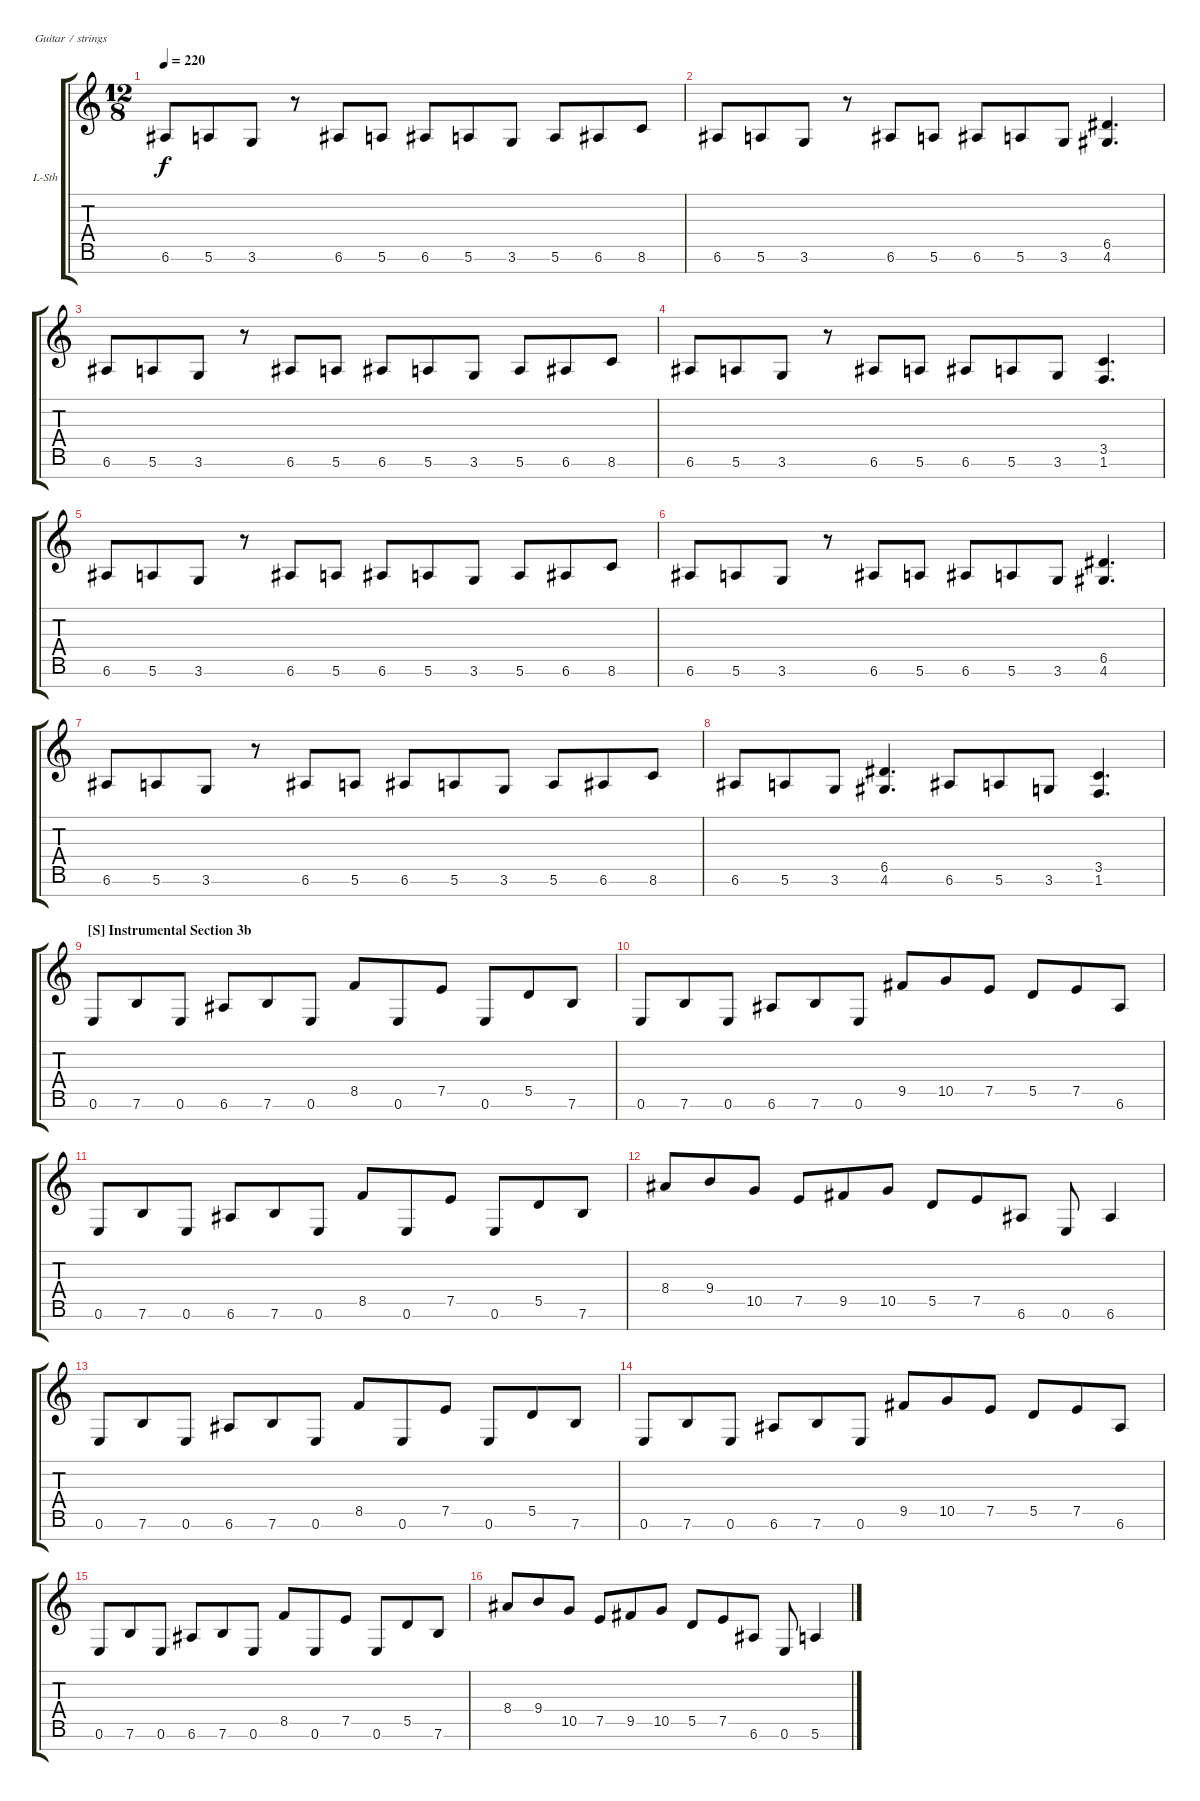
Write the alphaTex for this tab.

\defaultSystemsLayout 4
\bracketExtendMode groupsimilarinstruments
\firstSystemTrackNameOrientation horizontal
\otherSystemsTrackNameOrientation horizontal
\track ("Synthesizer" "L-Sth") {instrument electricguitarclean}
\staff {score tabs}
\tuning (E4 B3 G3 D3 A2 E2 B1)
\ts (12 8)
\tempo 220
\clef g2
\ks c
6.6.8{dy f} 5.6.8 3.6.8 r.8 6.6.8 5.6.8 6.6.8 5.6.8 3.6.8 5.6.8 6.6.8 8.6.8 |
6.6.8 5.6.8 3.6.8 r.8 6.6.8 5.6.8 6.6.8 5.6.8 3.6.8 (4.6 6.5).4{d} |
6.6.8 5.6.8 3.6.8 r.8 6.6.8 5.6.8 6.6.8 5.6.8 3.6.8 5.6.8 6.6.8 8.6.8 |
6.6.8 5.6.8 3.6.8 r.8 6.6.8 5.6.8 6.6.8 5.6.8 3.6.8 (1.6 3.5).4{d} |
6.6.8 5.6.8 3.6.8 r.8 6.6.8 5.6.8 6.6.8 5.6.8 3.6.8 5.6.8 6.6.8 8.6.8 |
6.6.8 5.6.8 3.6.8 r.8 6.6.8 5.6.8 6.6.8 5.6.8 3.6.8 (4.6 6.5).4{d} |
6.6.8 5.6.8 3.6.8 r.8 6.6.8 5.6.8 6.6.8 5.6.8 3.6.8 5.6.8 6.6.8 8.6.8 |
6.6.8 5.6.8 3.6.8 (4.6 6.5).4{d} 6.6.8 5.6.8 3.6.8 (1.6 3.5).4{d} |
\section ("S" "Instrumental Section 3b")
0.6.8 7.6.8 0.6.8 6.6.8 7.6.8 0.6.8 8.5.8 0.6.8 7.5.8 0.6.8 5.5.8 7.6.8 |
0.6.8 7.6.8 0.6.8 6.6.8 7.6.8 0.6.8 9.5.8 10.5.8 7.5.8 5.5.8 7.5.8 6.6.8 |
0.6.8 7.6.8 0.6.8 6.6.8 7.6.8 0.6.8 8.5.8 0.6.8 7.5.8 0.6.8 5.5.8 7.6.8 |
8.4.8 9.4.8 10.5.8 7.5.8 9.5.8 10.5.8 5.5.8 7.5.8 6.6.8 0.6.8 6.6.4 |
0.6.8 7.6.8 0.6.8 6.6.8 7.6.8 0.6.8 8.5.8 0.6.8 7.5.8 0.6.8 5.5.8 7.6.8 |
0.6.8 7.6.8 0.6.8 6.6.8 7.6.8 0.6.8 9.5.8 10.5.8 7.5.8 5.5.8 7.5.8 6.6.8 |
0.6.8 7.6.8 0.6.8 6.6.8 7.6.8 0.6.8 8.5.8 0.6.8 7.5.8 0.6.8 5.5.8 7.6.8 |
8.4.8 9.4.8 10.5.8 7.5.8 9.5.8 10.5.8 5.5.8 7.5.8 6.6.8 0.6.8 5.6.4
